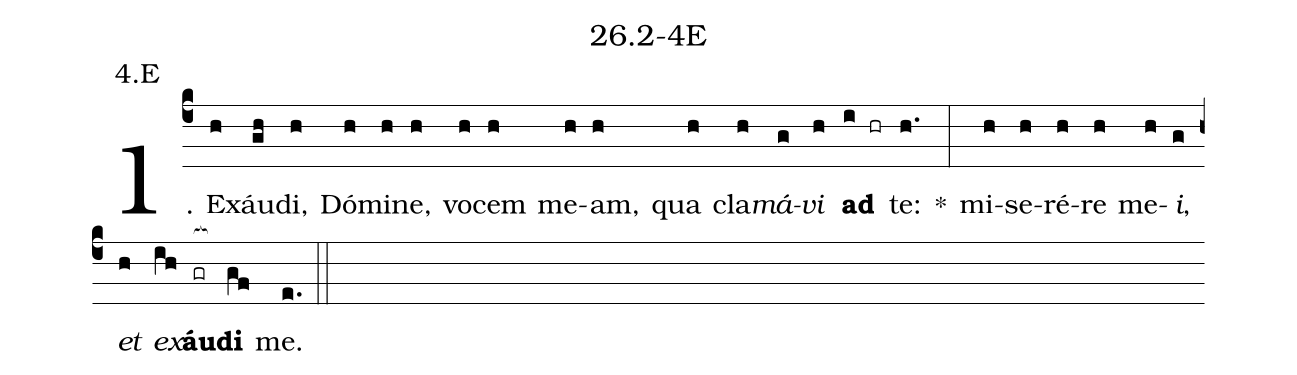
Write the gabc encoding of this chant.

name: 26.2-4E;
annotation: 4.E;
%%
(c4)1. Ex(h)áu(gh)di,(h) Dó(h)mi(h)ne,(h) vo(h)cem(h) me(h)am,(h) qua(h) cla(h)<i>má</i>(g)<i>vi</i>(h) <b>ad</b>(i hr) te:(h.) *(:) mi(h)se(h)ré(h)re(h) me(h)<i>i</i>,(g) <i>et</i>(h) <i>ex</i>(ih)<b>áu</b>(gr[ocb:1{])<b>di</b>(gf[ocb:0}]) me.(e.) (::)


%E(h) u(g) o(h) u(ih) a(gf) e.(e.) (::)
